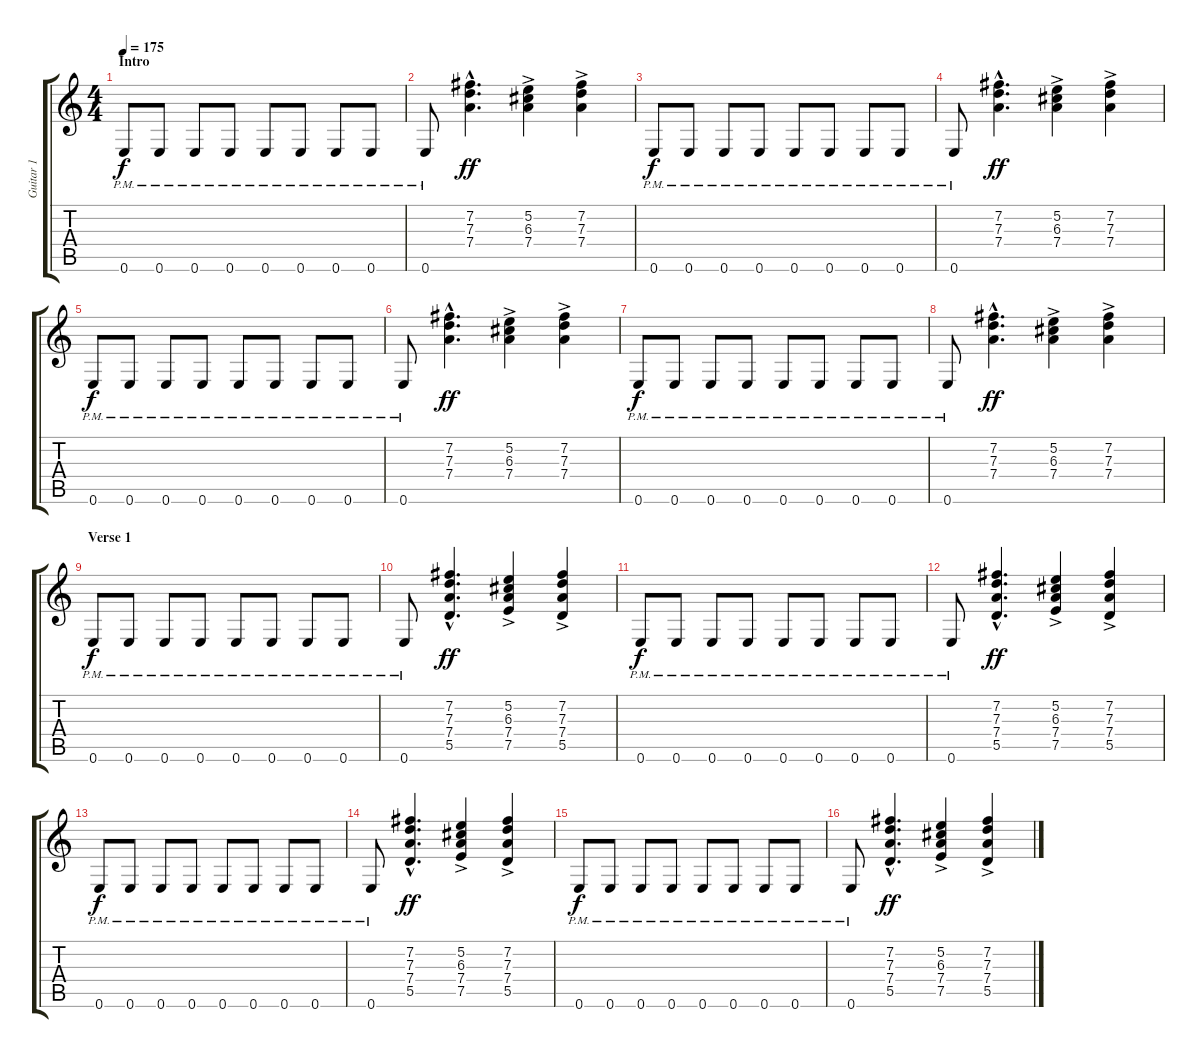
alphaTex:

\track ("Guitar 1" "Guitar 1") {instrument overdrivenguitar}
\staff {score tabs}
\tuning (E4 B3 G3 D3 A2 E2) {hide}
\ts (4 4)
\section ("" "Intro")
\tempo 175
\clef g2
\ks c
0.6{pm}.8{dy f instrument overdrivenguitar} 0.6{pm}.8 0.6{pm}.8 0.6{pm}.8 0.6{pm}.8 0.6{pm}.8 0.6{pm}.8 0.6{pm}.8 |
0.6{pm}.8 (7.2{hac} 7.3{hac} 7.4{hac}).4{d dy ff} (5.2{ac} 6.3{ac} 7.4{ac}).4 (7.2{ac} 7.3{ac} 7.4{ac}).4 |
0.6{pm}.8{dy f} 0.6{pm}.8 0.6{pm}.8 0.6{pm}.8 0.6{pm}.8 0.6{pm}.8 0.6{pm}.8 0.6{pm}.8 |
0.6{pm}.8 (7.2{hac} 7.3{hac} 7.4{hac}).4{d dy ff} (5.2{ac} 6.3{ac} 7.4{ac}).4 (7.2{ac} 7.3{ac} 7.4{ac}).4 |
0.6{pm}.8{dy f} 0.6{pm}.8 0.6{pm}.8 0.6{pm}.8 0.6{pm}.8 0.6{pm}.8 0.6{pm}.8 0.6{pm}.8 |
0.6{pm}.8 (7.2{hac} 7.3{hac} 7.4{hac}).4{d dy ff} (5.2{ac} 6.3{ac} 7.4{ac}).4 (7.2{ac} 7.3{ac} 7.4{ac}).4 |
0.6{pm}.8{dy f} 0.6{pm}.8 0.6{pm}.8 0.6{pm}.8 0.6{pm}.8 0.6{pm}.8 0.6{pm}.8 0.6{pm}.8 |
0.6{pm}.8 (7.2{hac} 7.3{hac} 7.4{hac}).4{d dy ff} (5.2{ac} 6.3{ac} 7.4{ac}).4 (7.2{ac} 7.3{ac} 7.4{ac}).4 |
\section ("" "Verse 1")
0.6{pm}.8{dy f} 0.6{pm}.8 0.6{pm}.8 0.6{pm}.8 0.6{pm}.8 0.6{pm}.8 0.6{pm}.8 0.6{pm}.8 |
0.6{pm}.8 (7.2{hac} 7.3{hac} 7.4{hac} 5.5{hac}).4{d dy ff} (5.2{ac} 6.3{ac} 7.4{ac} 7.5{ac}).4 (7.2{ac} 7.3{ac} 7.4{ac} 5.5{ac}).4 |
0.6{pm}.8{dy f} 0.6{pm}.8 0.6{pm}.8 0.6{pm}.8 0.6{pm}.8 0.6{pm}.8 0.6{pm}.8 0.6{pm}.8 |
0.6{pm}.8 (7.2{hac} 7.3{hac} 7.4{hac} 5.5{hac}).4{d dy ff} (5.2{ac} 6.3{ac} 7.4{ac} 7.5{ac}).4 (7.2{ac} 7.3{ac} 7.4{ac} 5.5{ac}).4 |
0.6{pm}.8{dy f} 0.6{pm}.8 0.6{pm}.8 0.6{pm}.8 0.6{pm}.8 0.6{pm}.8 0.6{pm}.8 0.6{pm}.8 |
0.6{pm}.8 (7.2{hac} 7.3{hac} 7.4{hac} 5.5{hac}).4{d dy ff} (5.2{ac} 6.3{ac} 7.4{ac} 7.5{ac}).4 (7.2{ac} 7.3{ac} 7.4{ac} 5.5{ac}).4 |
0.6{pm}.8{dy f} 0.6{pm}.8 0.6{pm}.8 0.6{pm}.8 0.6{pm}.8 0.6{pm}.8 0.6{pm}.8 0.6{pm}.8 |
0.6{pm}.8 (7.2{hac} 7.3{hac} 7.4{hac} 5.5{hac}).4{d dy ff} (5.2{ac} 6.3{ac} 7.4{ac} 7.5{ac}).4 (7.2{ac} 7.3{ac} 7.4{ac} 5.5{ac}).4
